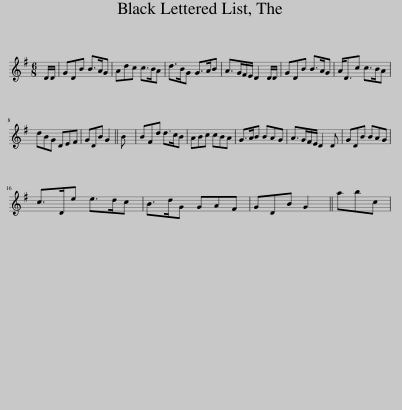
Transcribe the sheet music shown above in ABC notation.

X:1
L:1/8
M:6/8
I:linebreak $
K:G
V:1 treble
V:1
 D/D/ | GDB B>AG | Adc c>BA | d>BG G>AB | A>GF/E/ D2 D/D/ | %5
 GDB B>AG | A<Dc c>BA |$ dBG DEF | GDB G2 || B | %10
 BFd d>cB | ABc cBA | G>AB BAG | A>GF/E/ D2 D | GDB BAG |$ %15
 c>De e>dc | B>dG GAF | GDB G2 || abc | %19
